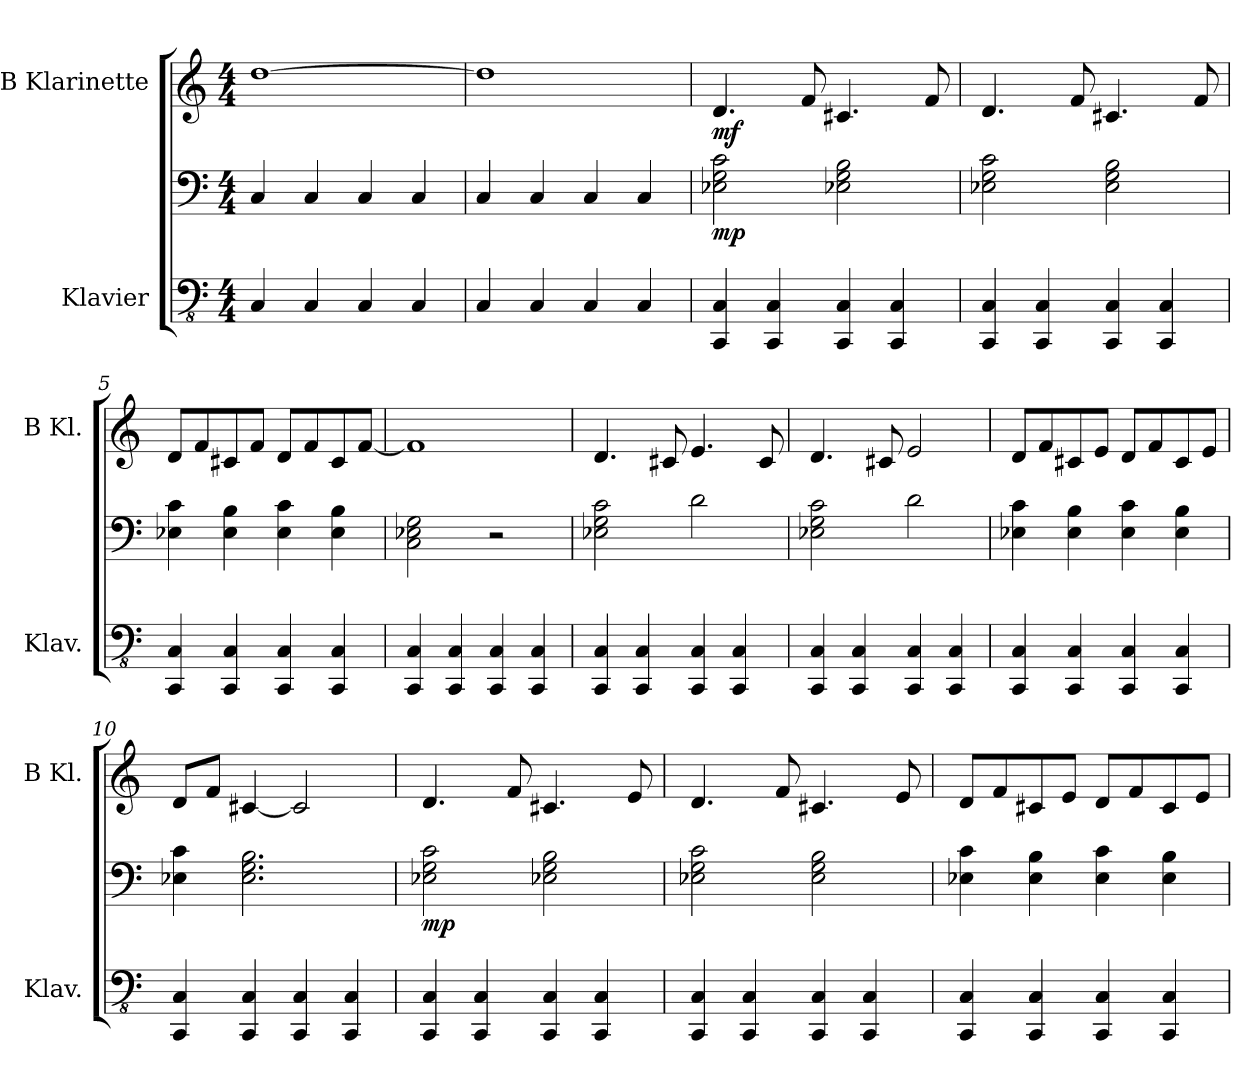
**kern	**kern	**dynam	**kern	**dynam
*part2	*part2	*part2	*part1	*part1
*staff3	*staff2	*staff2/3	*staff1	*staff1
*I"Klavier	*	*	*I"B Klarinette	*
*I'Klav.	*	*	*I'B Kl.	*
*clefFv4	*clefF4	*	*clefG2	*
*	*	*	*ITrd1c2	*
*k[]	*k[]	*	*k[b-e-]	*
*M4/4	*M4/4	*	*M4/4	*
*MM98	*MM98	*	*MM98	*
=1	=1	=1	=1	=1
4CC/	4C/	.	[1cc	.
4CC/	4C/	.	.	.
4CC/	4C/	.	.	.
4CC/	4C/	.	.	.
=2	=2	=2	=2	=2
4CC/	4C/	.	1cc]	.
4CC/	4C/	.	.	.
4CC/	4C/	.	.	.
4CC/	4C/	.	.	.
=3	=3	=3	=3	=3
!	!	!LO:DY:b	!	!LO:DY:b
4CCC/ 4CC/	2E-X\ 2G\ 2c\	mp	4.c/	mf
4CCC/ 4CC/	.	.	.	.
.	.	.	8e-/	.
4CCC/ 4CC/	2E-X\ 2G\ 2B\	.	4.Bn/	.
4CCC/ 4CC/	.	.	.	.
.	.	.	8e-/	.
=4	=4	=4	=4	=4
4CCC/ 4CC/	2E-X\ 2G\ 2c\	.	4.c/	.
4CCC/ 4CC/	.	.	.	.
.	.	.	8e-/	.
4CCC/ 4CC/	2E-\ 2G\ 2B\	.	4.Bn/	.
4CCC/ 4CC/	.	.	.	.
.	.	.	8e-/	.
=5	=5	=5	=5	=5
4CCC/ 4CC/	4E-X\ 4c\	.	8c/L	.
.	.	.	8e-/	.
4CCC/ 4CC/	4E-\ 4B\	.	8Bn/	.
.	.	.	8e-/J	.
4CCC/ 4CC/	4E-\ 4c\	.	8c/L	.
.	.	.	8e-/	.
4CCC/ 4CC/	4E-\ 4B\	.	8B/	.
.	.	.	[8e-/J	.
!!LO:LB:g=z
=6	=6	=6	=6	=6
4CCC/ 4CC/	2C\ 2E-X\ 2G\	.	1e-]	.
4CCC/ 4CC/	.	.	.	.
4CCC/ 4CC/	2r	.	.	.
4CCC/ 4CC/	.	.	.	.
=7	=7	=7	=7	=7
4CCC/ 4CC/	2E-X\ 2G\ 2c\	.	4.c/	.
4CCC/ 4CC/	.	.	.	.
.	.	.	8Bn/	.
4CCC/ 4CC/	2d\	.	4.d/	.
4CCC/ 4CC/	.	.	.	.
.	.	.	8B/	.
=8	=8	=8	=8	=8
4CCC/ 4CC/	2E-X\ 2G\ 2c\	.	4.c/	.
4CCC/ 4CC/	.	.	.	.
.	.	.	8Bn/	.
4CCC/ 4CC/	2d\	.	2d/	.
4CCC/ 4CC/	.	.	.	.
=9	=9	=9	=9	=9
4CCC/ 4CC/	4E-X\ 4c\	.	8c/L	.
.	.	.	8e-/	.
4CCC/ 4CC/	4E-\ 4B\	.	8Bn/	.
.	.	.	8d/J	.
4CCC/ 4CC/	4E-\ 4c\	.	8c/L	.
.	.	.	8e-/	.
4CCC/ 4CC/	4E-\ 4B\	.	8B/	.
.	.	.	8d/J	.
=10	=10	=10	=10	=10
4CCC/ 4CC/	4E-X\ 4c\	.	8c/L	.
.	.	.	8e-/J	.
4CCC/ 4CC/	2.E-\ 2.G\ 2.B\	.	[4Bn/	.
4CCC/ 4CC/	.	.	2B/]	.
4CCC/ 4CC/	.	.	.	.
!!LO:LB:g=z
=11	=11	=11	=11	=11
!	!	!LO:DY:b	!	!
4CCC/ 4CC/	2E-X\ 2G\ 2c\	mp	4.c/	.
4CCC/ 4CC/	.	.	.	.
.	.	.	8e-/	.
4CCC/ 4CC/	2E-X\ 2G\ 2B\	.	4.Bn/	.
4CCC/ 4CC/	.	.	.	.
.	.	.	8d/	.
=12	=12	=12	=12	=12
4CCC/ 4CC/	2E-X\ 2G\ 2c\	.	4.c/	.
4CCC/ 4CC/	.	.	.	.
.	.	.	8e-/	.
4CCC/ 4CC/	2E-\ 2G\ 2B\	.	4.Bn/	.
4CCC/ 4CC/	.	.	.	.
.	.	.	8d/	.
=13	=13	=13	=13	=13
4CCC/ 4CC/	4E-X\ 4c\	.	8c/L	.
.	.	.	8e-/	.
4CCC/ 4CC/	4E-\ 4B\	.	8Bn/	.
.	.	.	8d/J	.
4CCC/ 4CC/	4E-\ 4c\	.	8c/L	.
.	.	.	8e-/	.
4CCC/ 4CC/	4E-\ 4B\	.	8B/	.
.	.	.	8d/J	.
=	=	=	=	=
*-	*-	*-	*-	*-
